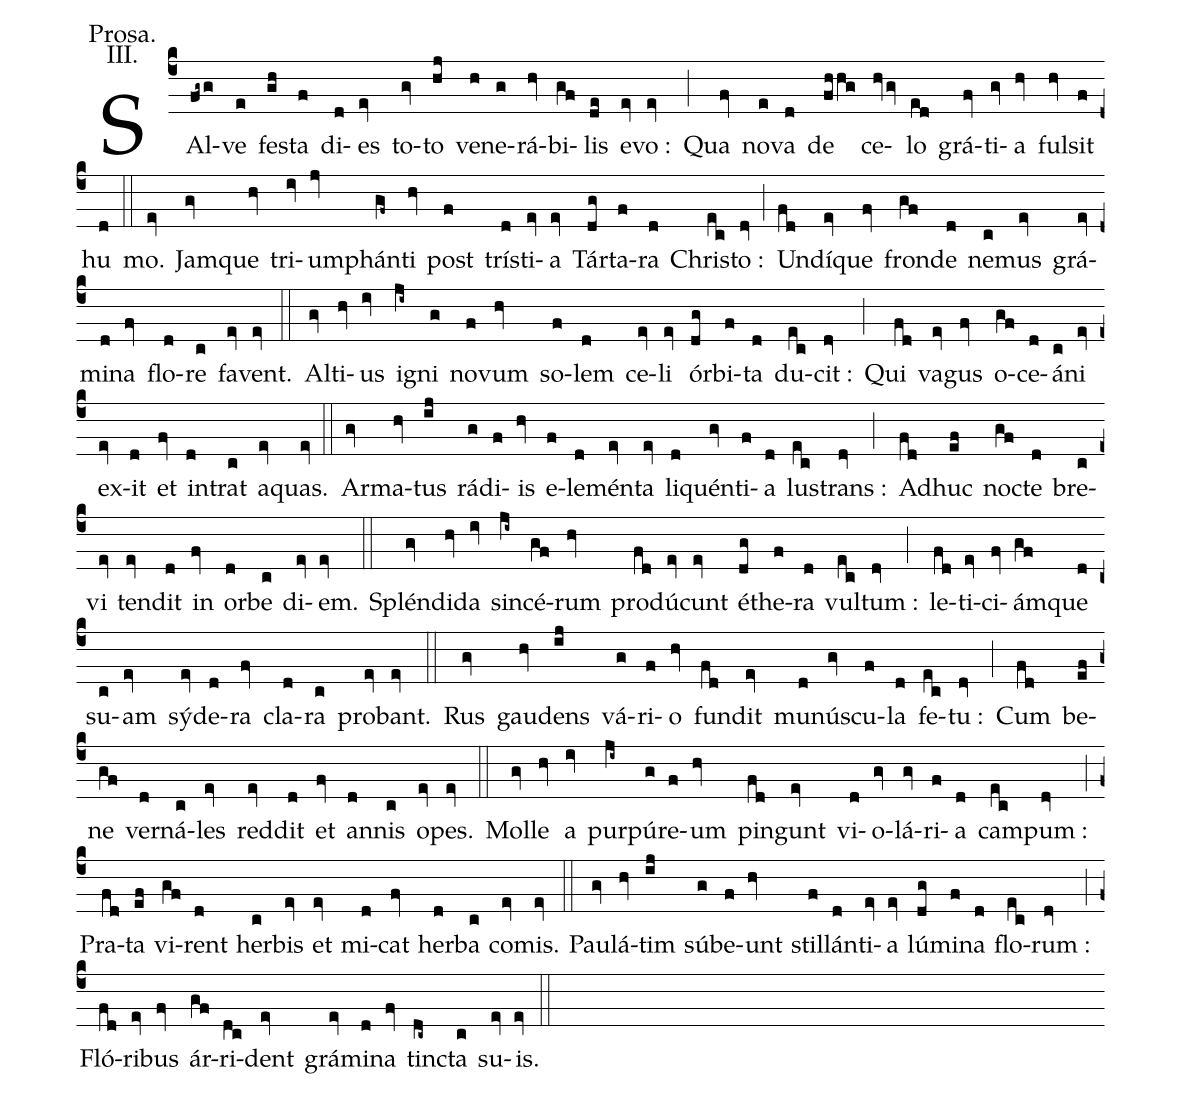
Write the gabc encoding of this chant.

annotation: Prosa.;
annotation: III.;
%%
(c4)
SAl(fg~g)ve(e) fes(gh)ta(f) di(d)es(ev) to(gv)to(hj) ve(h)ne(g)rá(hv)bi(gf)lis(de) e(ev)vo :(ev) (;)
Qua(fv) no(e)va(d) de(fhhg) ce(hvgv)lo(ed) grá(fv)ti(gv)a(hv) ful(hv)sit(f) hu(d) (::)
mo.(ev) Jam(gv)que(hv) tri(iv)um(jv)phán(gf~)ti(hv) post(f) trís(d)ti(ev)a(ev) Tár(dg)ta(f)ra(d) Chris(ec)to :(dv) (;)
Un(fd)dí(ev)que(fv) fron(gf)de(d) ne(c)mus(ev) grá(ev)mi(d)na(fv) flo(d)re(c) fa(ev)vent.(ev) (::)
Al(gv)ti(hv)us(iv) ig(ji~)ni(g) no(f)vum(hv) so(f)lem(d) ce(ev)li(ev) ór(dg)bi(f)ta(d) du(ec)cit :(dv) (;)
Qui(fd) va(ev)gus(fv) o(gf)ce(d)á(c)ni(ev) ex(ev)it(d) et(fv) in(d)trat(c) a(ev)quas.(ev) (::)
Ar(gv)ma(hv)tus(ij) rá(g)di(f)is(hv) e(f)le(d)mén(ev)ta(ev) li(d)quén(gv)ti(f)a(d) lus(ec)trans :(dv) (;)
Ad(fd)huc(ef) noc(gf)te(d) bre(c)vi(ev) ten(ev)dit(d) in(fv) or(d)be(c) di(ev)em.(ev) (::)
Splén(gv)di(hv)da(iv) sin(ji~)cé(gf)rum(hv) pro(fd)dú(ev)cunt(ev) é(dg)the(f)ra(d) vul(ec)tum :(dv) (;)
le(fd)ti(ev)ci(fv)ám(gf)que(d) su(c)am(ev) sý(ev)de(d)ra(fv) cla(d)ra(c) pro(ev)bant.(ev) (::)
Rus(gv) gau(hv)dens(ij) vá(g)ri(f)o(hv) fun(fd)dit(ev) mu(d)nús(gv)cu(f)la(d) fe(ec)tu :(dv) (;)
Cum(fd) be(ef)ne(gf) ver(d)ná(c)les(ev) red(ev)dit(d) et(fv) an(d)nis(c) o(ev)pes.(ev) (::)
Mol(gv)le(hv) a(iv) pur(ji~)pú(g)re(f)um(hv) pin(fd)gunt(ev) vi(d)o(gv)lá(gv)ri(f)a(d) cam(ec)pum :(dv) (;)
Pra(fd)ta(ef) vi(gf)rent(d) her(c)bis(ev) et(ev) mi(d)cat(fv) her(d)ba(c) co(ev)mis.(ev) (::)
Pau(gv)lá(hv)tim(ij) súb(g)e(f)unt(hv) stil(f)lán(d)ti(ev)a(ev) lú(dg)mi(f)na(d) flo(ec)rum :(dv) (;)
Fló(fd)ri(ev)bus(fv) ár(gf)ri(dc)dent(ev) grá(ev)mi(d)na(fv) tinc(dc~)ta(c) su(ev)is.(ev) (::)
